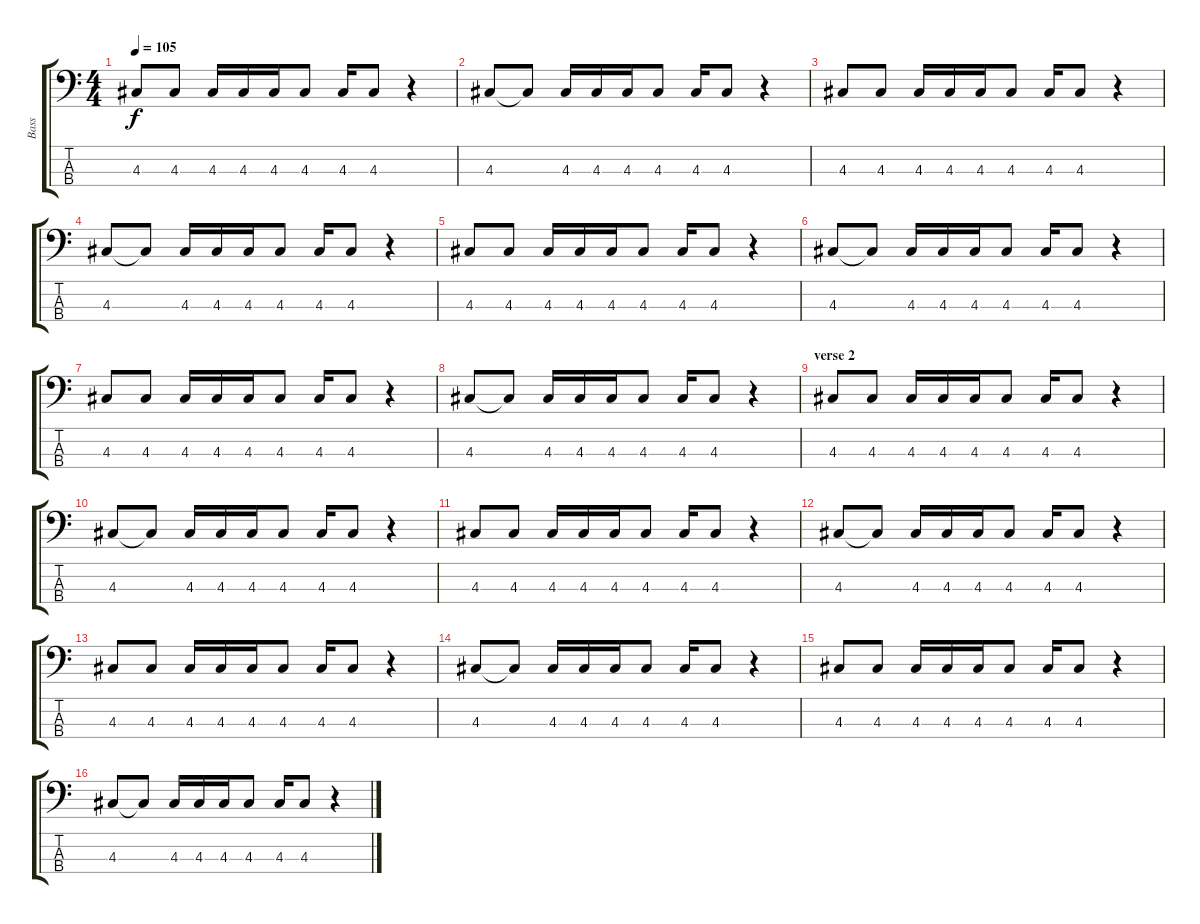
\track ("Bass" "Bass") {instrument electricbassfinger}
\staff {score tabs}
\tuning (G2 D2 A1 E1) {hide}
\ts (4 4)
\tempo 105
\clef f4
\ks c
4.3.8{dy f} 4.3.8 4.3.16 4.3.16 4.3.16 4.3.8 4.3.16 4.3.8 r.4 |
4.3.8 4.3{t}.8 4.3.16 4.3.16 4.3.16 4.3.8 4.3.16 4.3.8 r.4 |
4.3.8 4.3.8 4.3.16 4.3.16 4.3.16 4.3.8 4.3.16 4.3.8 r.4 |
4.3.8 4.3{t}.8 4.3.16 4.3.16 4.3.16 4.3.8 4.3.16 4.3.8 r.4 |
4.3.8 4.3.8 4.3.16 4.3.16 4.3.16 4.3.8 4.3.16 4.3.8 r.4 |
4.3.8 4.3{t}.8 4.3.16 4.3.16 4.3.16 4.3.8 4.3.16 4.3.8 r.4 |
4.3.8 4.3.8 4.3.16 4.3.16 4.3.16 4.3.8 4.3.16 4.3.8 r.4 |
4.3.8 4.3{t}.8 4.3.16 4.3.16 4.3.16 4.3.8 4.3.16 4.3.8 r.4 |
\section ("" "verse 2")
4.3.8 4.3.8 4.3.16 4.3.16 4.3.16 4.3.8 4.3.16 4.3.8 r.4 |
4.3.8 4.3{t}.8 4.3.16 4.3.16 4.3.16 4.3.8 4.3.16 4.3.8 r.4 |
4.3.8 4.3.8 4.3.16 4.3.16 4.3.16 4.3.8 4.3.16 4.3.8 r.4 |
4.3.8 4.3{t}.8 4.3.16 4.3.16 4.3.16 4.3.8 4.3.16 4.3.8 r.4 |
4.3.8 4.3.8 4.3.16 4.3.16 4.3.16 4.3.8 4.3.16 4.3.8 r.4 |
4.3.8 4.3{t}.8 4.3.16 4.3.16 4.3.16 4.3.8 4.3.16 4.3.8 r.4 |
4.3.8 4.3.8 4.3.16 4.3.16 4.3.16 4.3.8 4.3.16 4.3.8 r.4 |
4.3.8 4.3{t}.8 4.3.16 4.3.16 4.3.16 4.3.8 4.3.16 4.3.8 r.4
